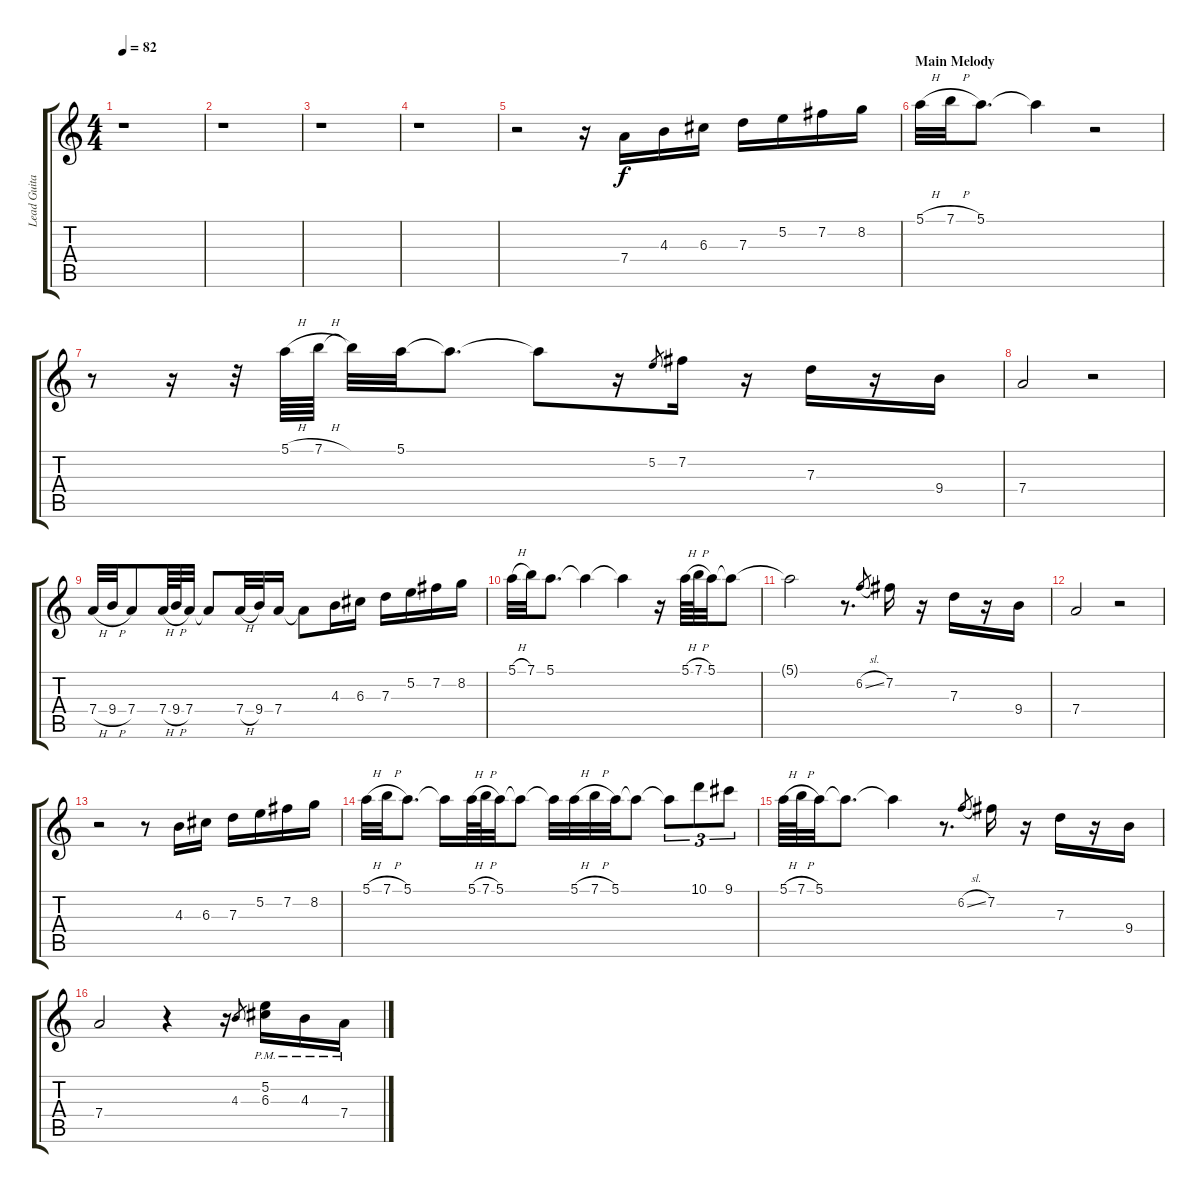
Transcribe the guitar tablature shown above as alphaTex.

\track ("Lead Guitar" "Lead Guita") {instrument electricguitarjazz}
\staff {score tabs}
\tuning (E4 B3 G3 D3 A2 E2) {hide}
\ts (4 4)
\tempo 82
\clef g2
\ks c
r.1{dy f} |
r.1 |
r.1 |
r.1 |
r.2 r.16 7.4.16 4.3.16 6.3.16 7.3.16 5.2.16 7.2.16 8.2.16 |
\section ("" "Main Melody")
5.1{h}.32 7.1{h}.32 5.1.8{d} 5.1{t}.4 r.2 |
r.8 r.16 r.32 5.1{h}.64 7.1{h}.64 7.1{t}.32 5.1.32 5.1{t}.8{d} 5.1{t}.8 r.16 5.2.8{gr} 7.2.16 r.16 7.3.16 r.16 9.4.16 |
7.4.2 r.2 |
7.4{h}.32 9.4{h}.32 7.4.8 7.4{h}.64 9.4{h}.64 7.4.32 7.4{t}.8 7.4{h}.32 9.4.32 7.4.16 7.4{t}.8 4.3.16 6.3.16 7.3.16 5.2.16 7.2.16 8.2.16 |
5.1{h}.32 7.1.32 5.1.8{d} 5.1{t}.4 5.1{t}.4 r.16 5.1{h}.64 7.1{h}.64 5.1.32 5.1{t}.8 |
5.1{t}.2 r.8{d} 6.2{sl}.8{gr} 7.2.16 r.16 7.3.16 r.16 9.4.16 |
7.4.2 r.2 |
r.2 r.8 4.3.16 6.3.16 7.3.16 5.2.16 7.2.16 8.2.16 |
5.1{h}.32 7.1{h}.32 5.1.8{d} 5.1{t}.16 5.1{h}.64 7.1{h}.64 5.1.32 5.1{t}.8 5.1{t}.32 5.1{h}.32 7.1{h}.32 5.1.32 5.1{t}.8 5.1{t}.8{tu (3 2)} 10.1.8{tu (3 2)} 9.1.8{tu (3 2)} |
5.1{h}.64 7.1{h}.64 5.1.32 5.1{t}.8{d} 5.1{t}.4 r.8{d} 6.2{sl}.8{gr} 7.2.16 r.16 7.3.16 r.16 9.4.16 |
7.4.2 r.4 r.16 4.3.8{gr} (5.2{pm} 6.3{pm}).16 4.3{pm}.16 7.4{pm}.16
